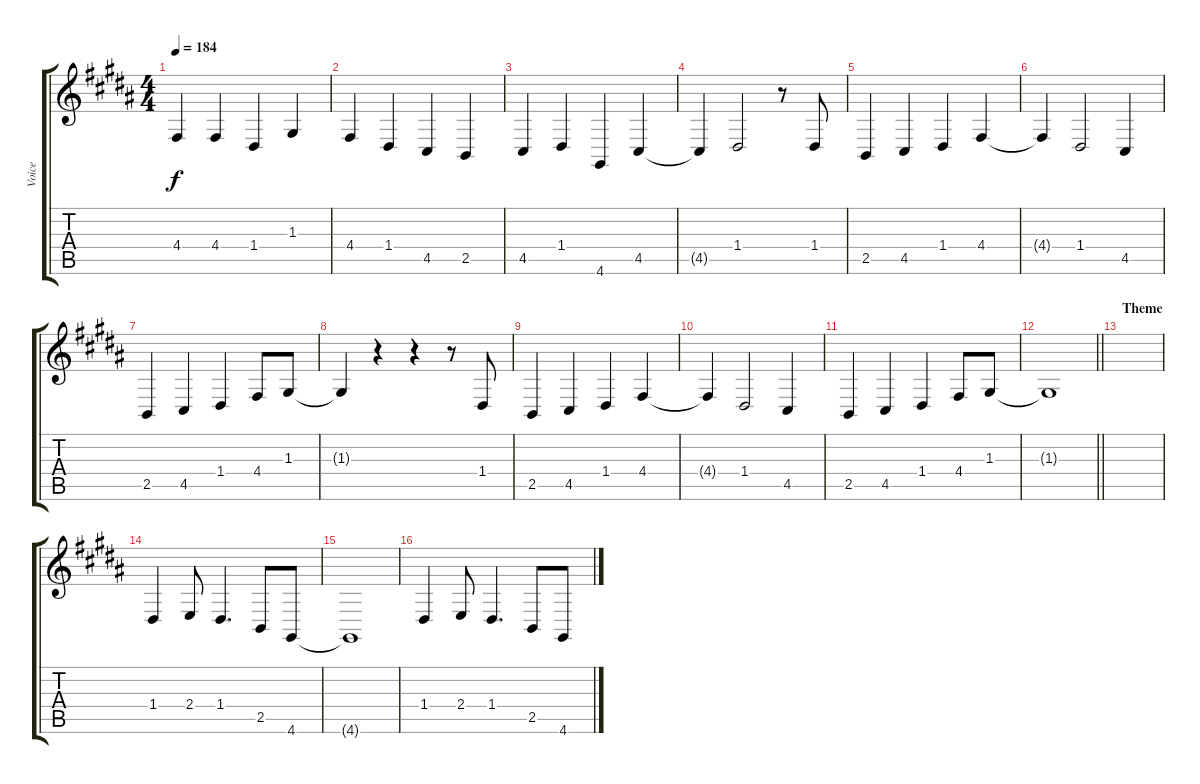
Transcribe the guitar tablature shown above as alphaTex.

\track ("Voice" "Voice") {instrument baritonesax}
\staff {score tabs}
\tuning (E4 B3 G3 D3 A2 E2) {hide}
\ts (4 4)
\tempo 184
\clef g2
\ks b
4.4.4{dy f} 4.4.4 1.4.4 1.3.4 |
4.4.4 1.4.4 4.5.4 2.5.4 |
4.5.4 1.4.4 4.6.4 4.5.4 |
4.5{t}.4 1.4.2 r.8 1.4.8 |
2.5.4 4.5.4 1.4.4 4.4.4 |
4.4{t}.4 1.4.2 4.5.4 |
2.5.4 4.5.4 1.4.4 4.4.8 1.3.8 |
1.3{t}.4 r.4 r.4 r.8 1.4.8 |
2.5.4 4.5.4 1.4.4 4.4.4 |
4.4{t}.4 1.4.2 4.5.4 |
2.5.4 4.5.4 1.4.4 4.4.8 1.3.8 |
\barLineRight lightlight
1.3{t}.1 |
\section ("" "Theme")
|
1.4.4 2.4.8 1.4.4{d} 2.5.8 4.6.8 |
4.6{t}.1 |
1.4.4 2.4.8 1.4.4{d} 2.5.8 4.6.8
